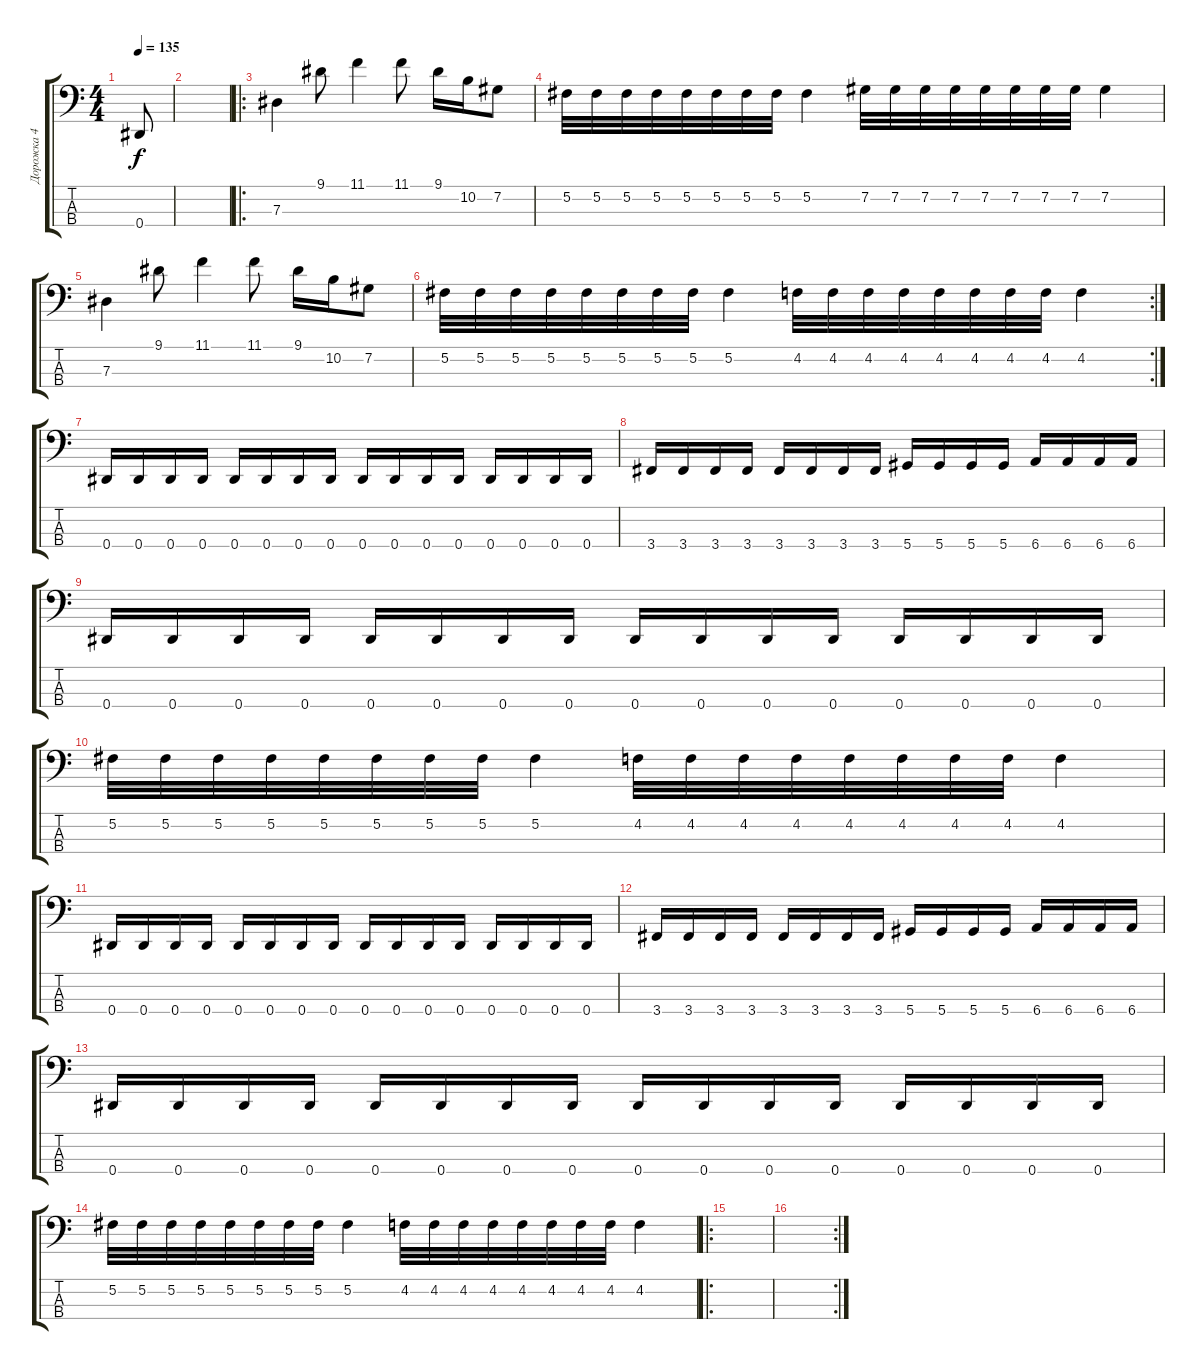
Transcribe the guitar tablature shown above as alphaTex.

\track ("Дорожка 4" "Дорожка 4") {instrument slapbass2}
\staff {score tabs}
\tuning (Gb2 Db2 Ab1 Eb1) {hide}
\ts (4 4)
\tempo 135
\clef f4
\ks c
0.4.8{dy f} |
|
\ro
7.3.4 9.1.8 11.1.4 11.1.8 9.1.16 10.2.16 7.2.8 |
5.2.32 5.2.32 5.2.32 5.2.32 5.2.32 5.2.32 5.2.32 5.2.32 5.2.4 7.2.32 7.2.32 7.2.32 7.2.32 7.2.32 7.2.32 7.2.32 7.2.32 7.2.4 |
7.3.4 9.1.8 11.1.4 11.1.8 9.1.16 10.2.16 7.2.8 |
\rc 2
5.2.32 5.2.32 5.2.32 5.2.32 5.2.32 5.2.32 5.2.32 5.2.32 5.2.4 4.2.32 4.2.32 4.2.32 4.2.32 4.2.32 4.2.32 4.2.32 4.2.32 4.2.4 |
0.4.16 0.4.16 0.4.16 0.4.16 0.4.16 0.4.16 0.4.16 0.4.16 0.4.16 0.4.16 0.4.16 0.4.16 0.4.16 0.4.16 0.4.16 0.4.16 |
3.4.16 3.4.16 3.4.16 3.4.16 3.4.16 3.4.16 3.4.16 3.4.16 5.4.16 5.4.16 5.4.16 5.4.16 6.4.16 6.4.16 6.4.16 6.4.16 |
0.4.16 0.4.16 0.4.16 0.4.16 0.4.16 0.4.16 0.4.16 0.4.16 0.4.16 0.4.16 0.4.16 0.4.16 0.4.16 0.4.16 0.4.16 0.4.16 |
5.2.32 5.2.32 5.2.32 5.2.32 5.2.32 5.2.32 5.2.32 5.2.32 5.2.4 4.2.32 4.2.32 4.2.32 4.2.32 4.2.32 4.2.32 4.2.32 4.2.32 4.2.4 |
0.4.16 0.4.16 0.4.16 0.4.16 0.4.16 0.4.16 0.4.16 0.4.16 0.4.16 0.4.16 0.4.16 0.4.16 0.4.16 0.4.16 0.4.16 0.4.16 |
3.4.16 3.4.16 3.4.16 3.4.16 3.4.16 3.4.16 3.4.16 3.4.16 5.4.16 5.4.16 5.4.16 5.4.16 6.4.16 6.4.16 6.4.16 6.4.16 |
0.4.16 0.4.16 0.4.16 0.4.16 0.4.16 0.4.16 0.4.16 0.4.16 0.4.16 0.4.16 0.4.16 0.4.16 0.4.16 0.4.16 0.4.16 0.4.16 |
5.2.32 5.2.32 5.2.32 5.2.32 5.2.32 5.2.32 5.2.32 5.2.32 5.2.4 4.2.32 4.2.32 4.2.32 4.2.32 4.2.32 4.2.32 4.2.32 4.2.32 4.2.4 |
\ro
|
\rc 2
